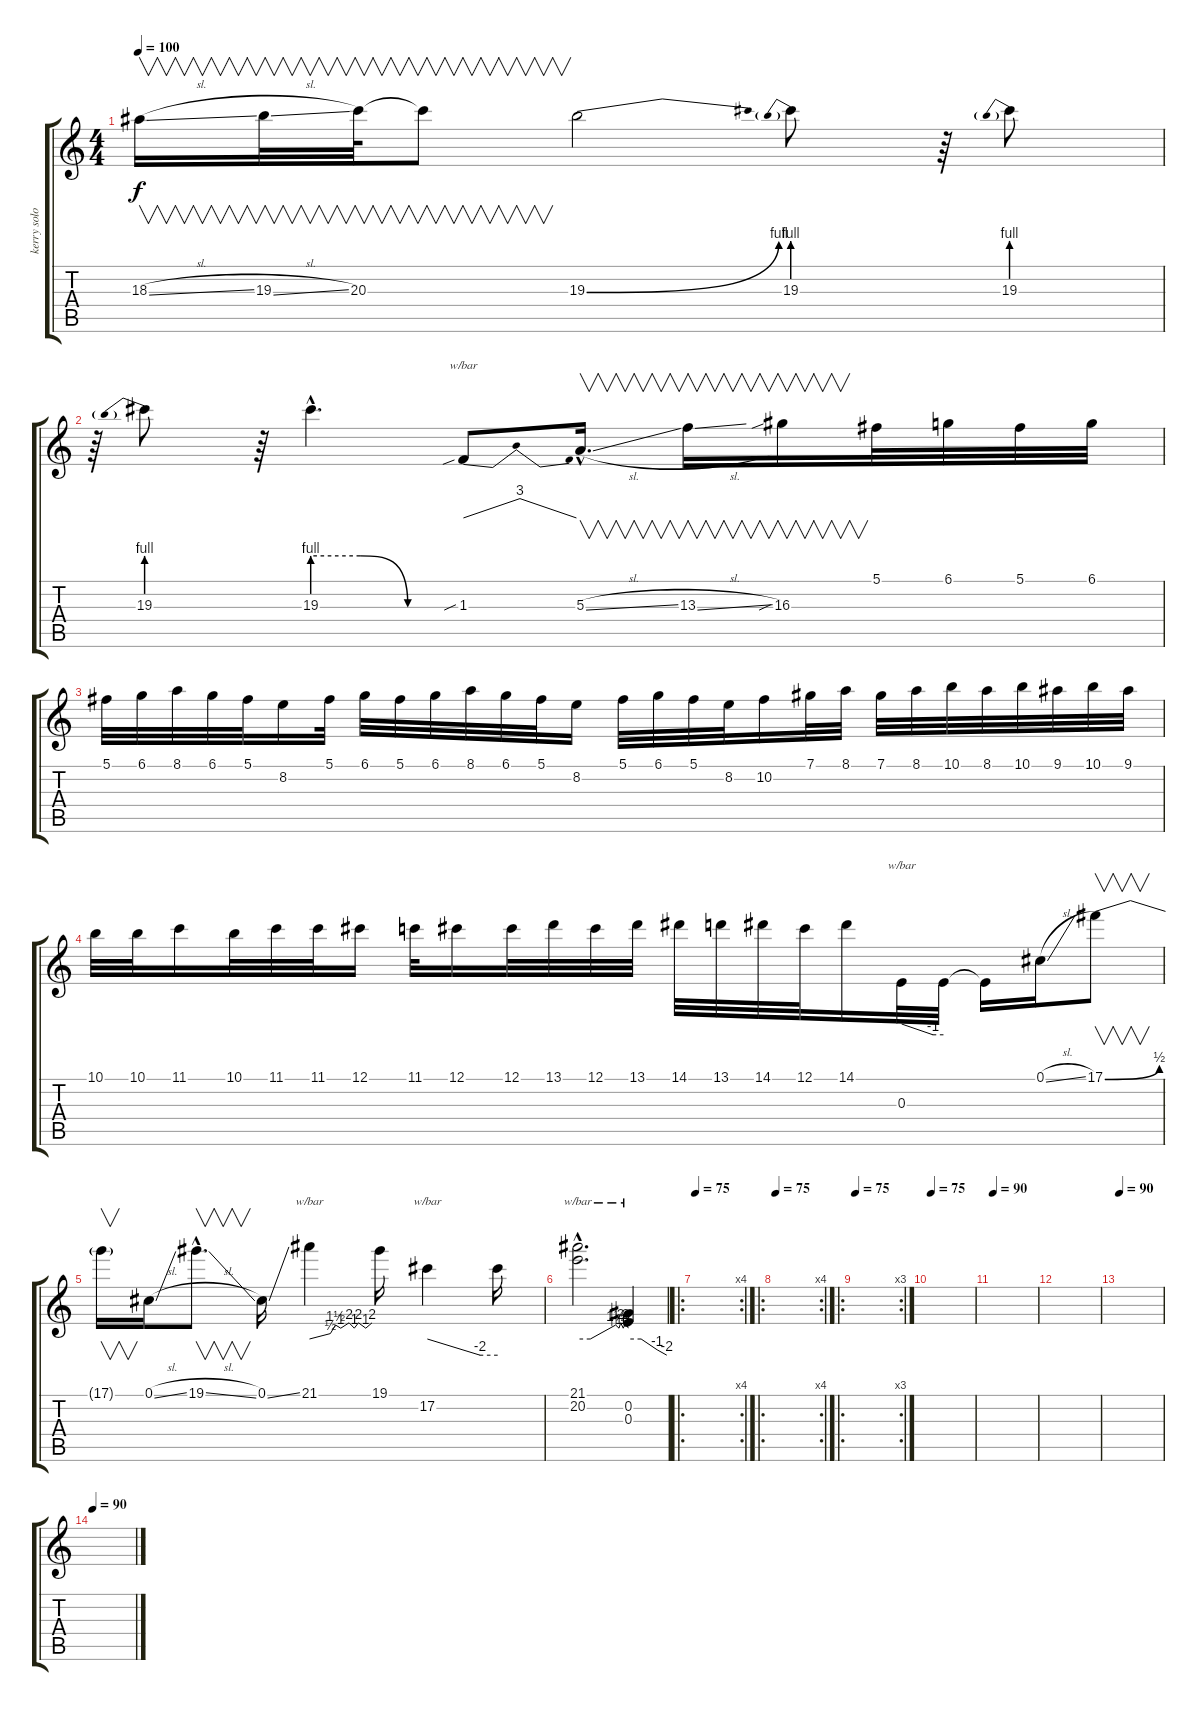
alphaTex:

\track ("kerry solo" "kerry solo") {instrument distortionguitar}
\staff {score tabs}
\tuning (Db4 Ab3 E3 B2 Gb2 Db2) {hide}
\ts (4 4)
\tempo 100
\clef g2
\ks c
18.3{sl}.16{v dy f} 19.3{sl}.32{v} 20.3.64{v} 20.3{t}.8{v} 19.3{be (bend 0 0 60 4)}.2 19.3{be (prebend 0 4 60 4)}.8 r.64 19.3{be (prebend 0 4 60 4)}.8 |
r.64 19.3{be (prebend 0 4 60 4)}.8 r.64 19.3{be (custom 0 4 20 4 40 0 60 0) hac}.4{d} 1.3{sib}.8{tbe (dip default 0 0 30 12 60 0)} 5.3{sl hac}.16{v d} 13.3{sl}.16{v} 16.3{sib}.16{v} 5.1.32 6.1.32 5.1.32 6.1.32 |
5.1.32 6.1.32 8.1.32 6.1.32 5.1.32 8.2.16 5.1.32 6.1.32 5.1.32 6.1.32 8.1.32 6.1.32 5.1.32 8.2.16 5.1.32 6.1.32 5.1.32 8.2.32 10.2.16 7.1.32 8.1.32 7.1.32 8.1.32 10.1.32 8.1.32 10.1.32 9.1.32 10.1.32 9.1.32 |
10.1.32 10.1.32 11.1.16 10.1.32 11.1.32 11.1.32 12.1.16 11.1.32 12.1.16 12.1.32 13.1.32 12.1.32 13.1.32 14.1.32 13.1.32 14.1.32 12.1.32 14.1.16 0.3.32{tbe (custom default 0 0 45 -4 60 -4)} 0.3{t}.32 0.3{t}.16 0.1{sl}.16 17.1{be (bend 0 0 60 2)}.8{v} |
17.1{t}.16{v} 0.1{sl}.16 19.1{sl hac}.8{v d} 0.1{ss}.16 21.1.4{tbe (custom default 0 0 20 2 25 6 30 4 38 8 43 4 47 8 54 4 60 8)} 19.1.16 17.2.4{tbe (custom default 0 0 45 -8 60 -8)} 17.2{t}.16 |
(21.1{hac} 20.2{hac}).2{d tbe (custom default 0 0 15 0 45 6 49 4 51 8 54 4 57 8 60 4)} (0.2 0.3).4{tbe (custom default 0 0 20 0 45 -4 60 -8)} |
\ro
\rc 4
\tempo 75
|
\ro
\rc 4
\tempo 75
|
\ro
\rc 3
\tempo 75
|
\tempo 75
|
\tempo 90
|
|
\tempo 90
|
\tempo 90
